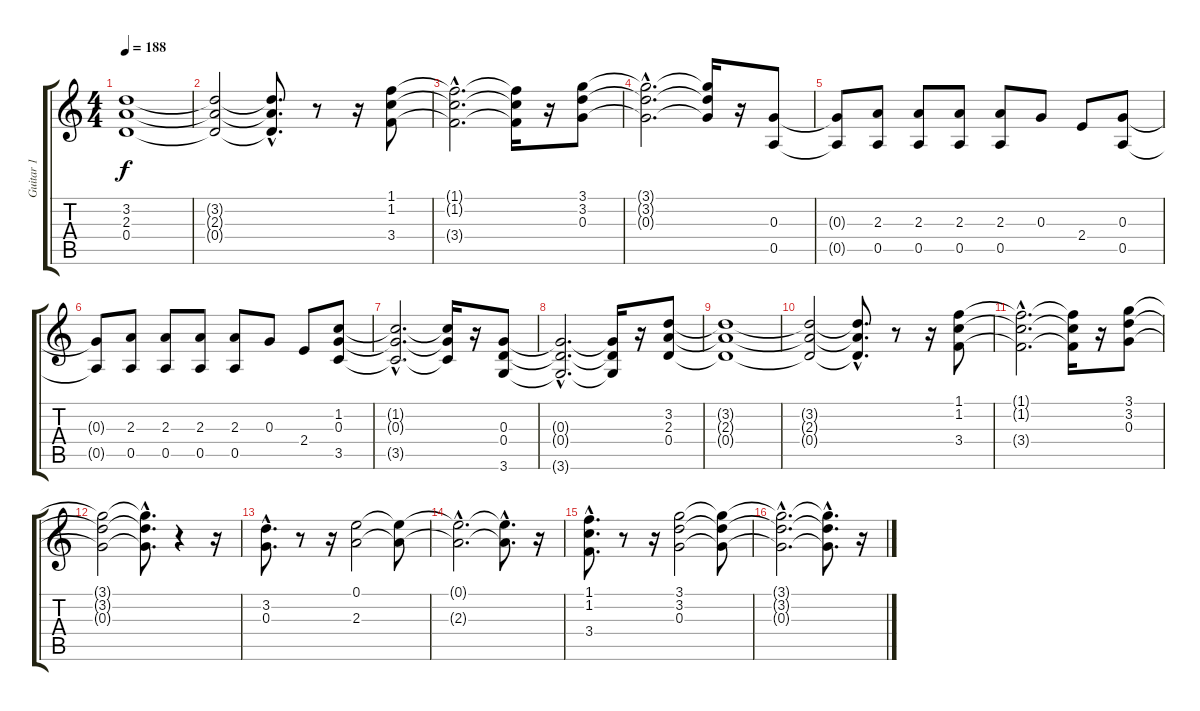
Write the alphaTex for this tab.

\track ("Guitar 1" "Guitar 1") {instrument overdrivenguitar}
\staff {score tabs}
\tuning (E4 B3 G3 D3 A2 E2) {hide}
\ts (4 4)
\tempo 188
\clef g2
\ks c
(3.2{t} 2.3{t} 0.4{t}).1{dy f} |
(3.2{t} 2.3{t} 0.4{t}).2 (3.2{hac t} 2.3{hac t} 0.4{hac t}).8{d} r.8 r.16 (1.1 1.2 3.4).8 |
(1.1{hac t} 1.2{hac t} 3.4{hac t}).2{d} (1.1{t} 1.2{t} 3.4{t}).16 r.16 (3.1 3.2 0.3).8 |
(3.1{hac t} 3.2{hac t} 0.3{hac t}).2{d} (3.1{t} 3.2{t} 0.3{t}).16 r.16 (0.3 0.5).8 |
(0.3{t} 0.5{t}).8 (2.3 0.5).8 (2.3 0.5).8 (2.3 0.5).8 (2.3 0.5).8 0.3.8 2.4.8 (0.3 0.5).8 |
(0.3{t} 0.5{t}).8 (2.3 0.5).8 (2.3 0.5).8 (2.3 0.5).8 (2.3 0.5).8 0.3.8 2.4.8 (1.2 0.3 3.5).8 |
(1.2{hac t} 0.3{hac t} 3.5{hac t}).2{d} (1.2{t} 0.3{t} 3.5{t}).16 r.16 (0.3 0.4 3.6).8 |
(0.3{hac t} 0.4{hac t} 3.6{hac t}).2{d} (0.3{t} 0.4{t} 3.6{t}).16 r.16 (3.2 2.3 0.4).8 |
(3.2{t} 2.3{t} 0.4{t}).1 |
(3.2{t} 2.3{t} 0.4{t}).2 (3.2{hac t} 2.3{hac t} 0.4{hac t}).8{d} r.8 r.16 (1.1 1.2 3.4).8 |
(1.1{hac t} 1.2{hac t} 3.4{hac t}).2{d} (1.1{t} 1.2{t} 3.4{t}).16 r.16 (3.1 3.2 0.3).8 |
(3.1{t} 3.2{t} 0.3{t}).2 (3.1{hac t} 3.2{hac t} 0.3{hac t}).8{d} r.4 r.16 |
(3.2{hac} 0.3{hac}).8{d} r.8 r.16 (0.1 2.3).2 (0.1{t} 2.3{t}).8 |
(0.1{hac t} 2.3{hac t}).2{d} (0.1{hac t} 2.3{hac t}).8{d} r.16 |
(1.1{hac} 1.2{hac} 3.4{hac}).8{d} r.8 r.16 (3.1 3.2 0.3).2 (3.1{t} 3.2{t} 0.3{t}).8 |
(3.1{hac t} 3.2{hac t} 0.3{hac t}).2{d} (3.1{hac t} 3.2{hac t} 0.3{hac t}).8{d} r.16
